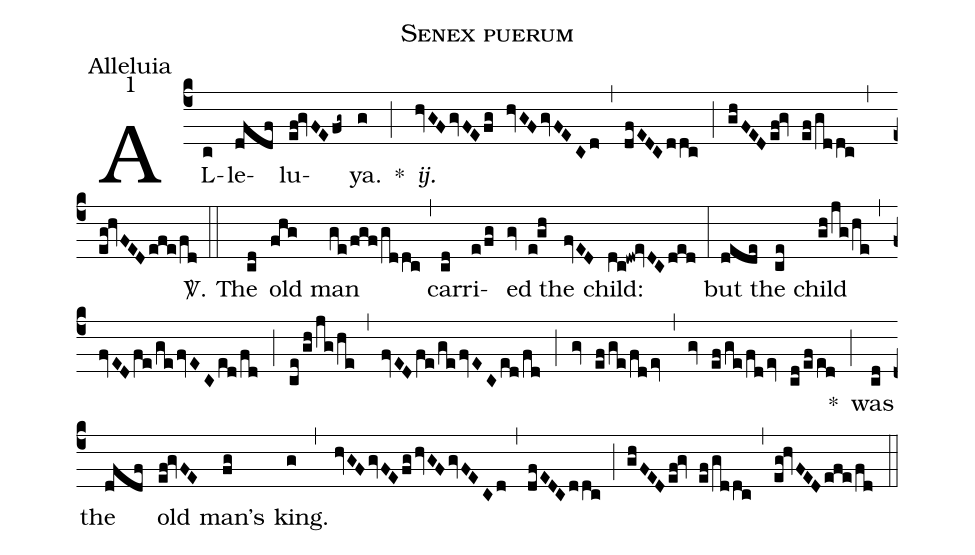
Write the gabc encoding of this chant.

name:Senex puerum;
office-part:Alleluia;
mode:1;
%%
(c4) AL(c)le(dfdf)lu(ef!gvFEfg~)ya.(g) *(;) <i>ij.</i>(hvGF/gvFEfg hvGFgvFECd) (,) (dfEDCddc) (;) (ghFED/ef!gv ef/gddc) (,) (eg!hvFED/efe/fd) <sp>V/</sp>.(::) The(cd) old(fhg) man(ge/fgf/gddc) (,) car(cd)ri(e/fg)ed(gv e!gh) the(fvED) child:(dc!dw!evDC/ded) (:) but(dede) the(ce) child(gh/jg/he) (,) (fvED/fe/ge/fvEC/ed/fd) (;) (ce/gh/jg/he) (,) (fvED/fe/ge/fvEC/ed/fd) (;) (gv ef/ge/fd/ev) (,) (gv ef/ge/fd/ev cd/ef/ed) *(;) was(cd) the(dfdf) old(ef!gvFE) man's(fg) king.(g) (,) (hvGF/gvFE/fg/hvGF/gvFECd) (,) (dfEDCddc) (;) (ghFED/ef!gv ef/gddc) (,) (eg!hvFED/efe/fd) (::)
